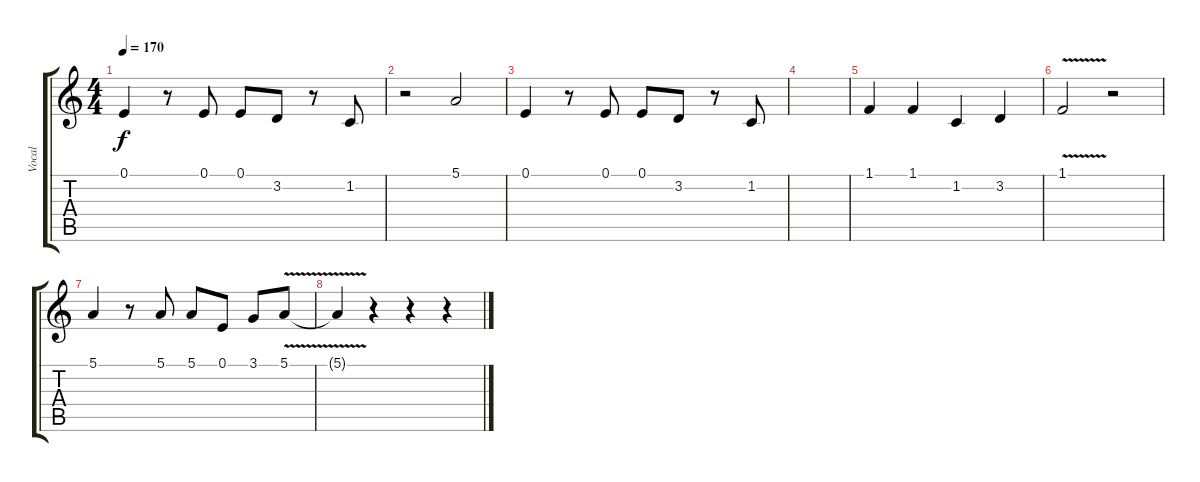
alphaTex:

\track ("Vocal" "Vocal") {instrument tenorsax}
\staff {score tabs}
\tuning (E4 B3 G3 D3 A2 E2) {hide}
\ts (4 4)
\tempo 170
\clef g2
\ks c
0.1.4{dy f} r.8 0.1.8 0.1.8 3.2.8 r.8 1.2.8 |
r.2 5.1.2 |
0.1.4 r.8 0.1.8 0.1.8 3.2.8 r.8 1.2.8 |
|
1.1.4 1.1.4 1.2.4 3.2.4 |
1.1{v}.2 r.2 |
5.1.4 r.8 5.1.8 5.1.8 0.1.8 3.1.8 5.1{v}.8 |
5.1{t}.4 r.4 r.4 r.4
